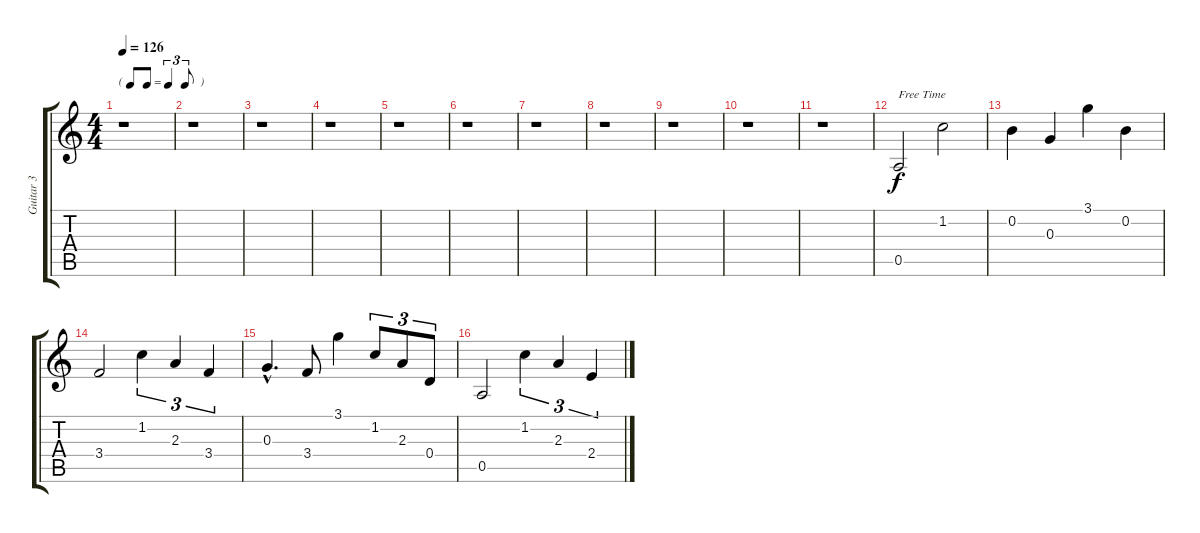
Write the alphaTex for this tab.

\track ("Guitar 3" "Guitar 3") {instrument overdrivenguitar}
\staff {score tabs}
\tuning (E4 B3 G3 D3 A2 E2) {hide}
\ts (4 4)
\tf triplet8th
\tempo 126
\clef g2
\ks c
r.1{dy f} |
r.1 |
r.1 |
r.1 |
r.1 |
r.1 |
r.1 |
r.1 |
r.1 |
r.1 |
r.1 |
0.5.2{txt "Free Time"} 1.2.2 |
0.2.4 0.3.4 3.1.4 0.2.4 |
3.4.2 1.2.4{tu (3 2)} 2.3.4{tu (3 2)} 3.4.4{tu (3 2)} |
0.3{hac}.4{d} 3.4.8 3.1.4 1.2.8{tu (3 2)} 2.3.8{tu (3 2)} 0.4.8{tu (3 2)} |
0.5.2 1.2.4{tu (3 2)} 2.3.4{tu (3 2)} 2.4.4{tu (3 2)}
